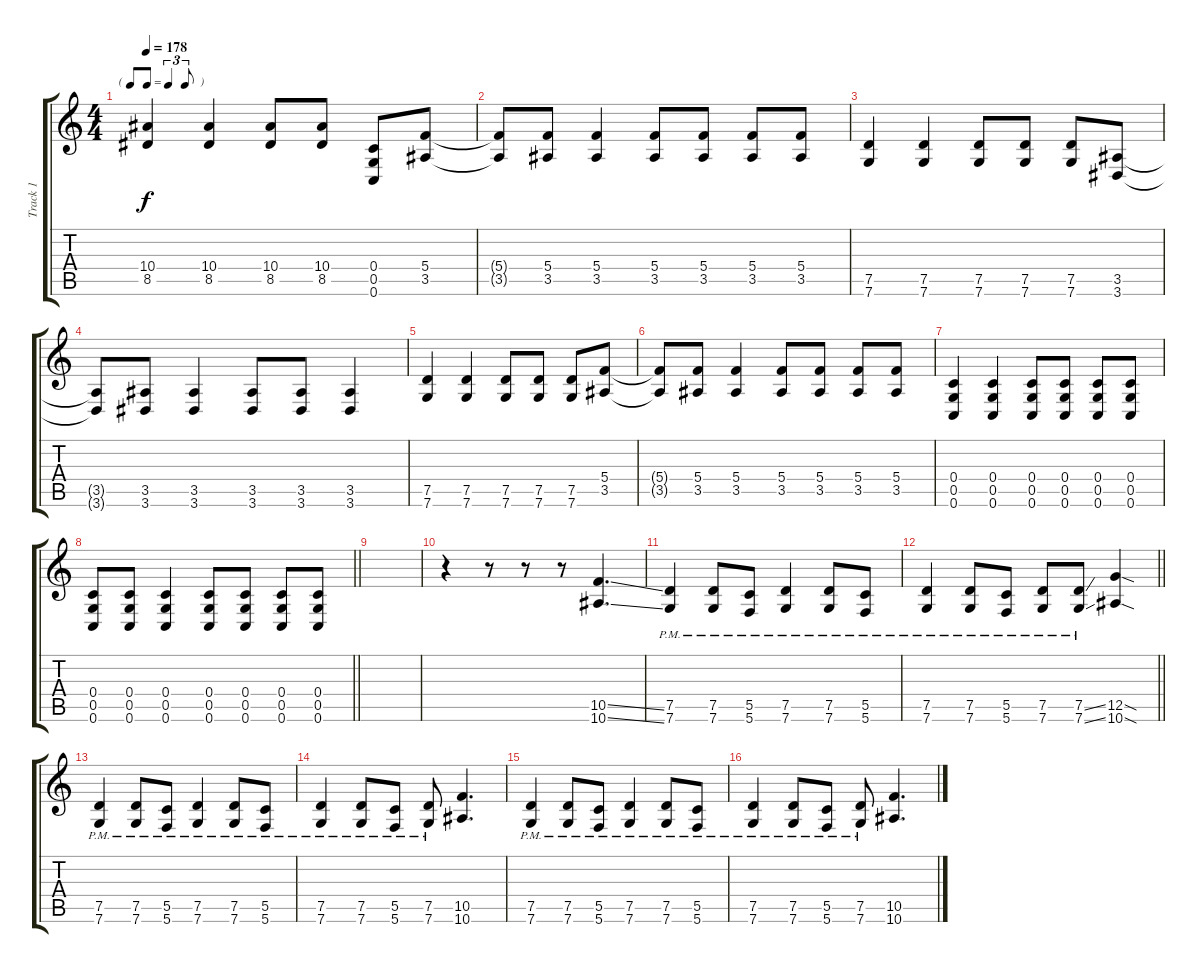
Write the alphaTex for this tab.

\track ("Track 1" "Track 1") {instrument distortionguitar}
\staff {score tabs}
\tuning (D4 A3 F3 C3 G2 C2) {hide}
\ts (4 4)
\tf triplet8th
\tempo 178
\clef g2
\ks c
(10.4 8.5).4{dy f} (10.4 8.5).4 (10.4 8.5).8 (10.4 8.5).8 (0.4 0.5 0.6).8 (5.4 3.5).8 |
(5.4{t} 3.5{t}).8 (5.4 3.5).8 (5.4 3.5).4 (5.4 3.5).8 (5.4 3.5).8 (5.4 3.5).8 (5.4 3.5).8 |
(7.5 7.6).4 (7.5 7.6).4 (7.5 7.6).8 (7.5 7.6).8 (7.5 7.6).8 (3.5 3.6).8 |
(3.5{t} 3.6{t}).8 (3.5 3.6).8 (3.5 3.6).4 (3.5 3.6).8 (3.5 3.6).8 (3.5 3.6).4 |
(7.5 7.6).4 (7.5 7.6).4 (7.5 7.6).8 (7.5 7.6).8 (7.5 7.6).8 (5.4 3.5).8 |
(5.4{t} 3.5{t}).8 (5.4 3.5).8 (5.4 3.5).4 (5.4 3.5).8 (5.4 3.5).8 (5.4 3.5).8 (5.4 3.5).8 |
(0.4 0.5 0.6).4 (0.4 0.5 0.6).4 (0.4 0.5 0.6).8 (0.4 0.5 0.6).8 (0.4 0.5 0.6).8 (0.4 0.5 0.6).8 |
\barLineRight lightlight
(0.4 0.5 0.6).8 (0.4 0.5 0.6).8 (0.4 0.5 0.6).4 (0.4 0.5 0.6).8 (0.4 0.5 0.6).8 (0.4 0.5 0.6).8 (0.4 0.5 0.6).8 |
|
r.4 r.8 r.8 r.8 (10.5{ss} 10.6{ss}).4{d} |
(7.5{pm} 7.6{pm}).4 (7.5{pm} 7.6{pm}).8 (5.5{pm} 5.6{pm}).8 (7.5{pm} 7.6{pm}).4 (7.5{pm} 7.6{pm}).8 (5.5{pm} 5.6{pm}).8 |
\barLineRight lightlight
(7.5{pm} 7.6{pm}).4 (7.5{pm} 7.6{pm}).8 (5.5{pm} 5.6{pm}).8 (7.5{pm} 7.6{pm}).8 (7.5{ss pm} 7.6{ss pm}).8 (12.5{sod} 10.6{sod}).4 |
(7.5{pm} 7.6{pm}).4 (7.5{pm} 7.6{pm}).8 (5.5{pm} 5.6{pm}).8 (7.5{pm} 7.6{pm}).4 (7.5{pm} 7.6{pm}).8 (5.5{pm} 5.6{pm}).8 |
(7.5{pm} 7.6{pm}).4 (7.5{pm} 7.6{pm}).8 (5.5{pm} 5.6{pm}).8 (7.5{pm} 7.6{pm}).8 (10.5 10.6).4{d} |
(7.5{pm} 7.6{pm}).4 (7.5{pm} 7.6{pm}).8 (5.5{pm} 5.6{pm}).8 (7.5{pm} 7.6{pm}).4 (7.5{pm} 7.6{pm}).8 (5.5{pm} 5.6{pm}).8 |
(7.5{pm} 7.6{pm}).4 (7.5{pm} 7.6{pm}).8 (5.5{pm} 5.6{pm}).8 (7.5{pm} 7.6{pm}).8 (10.5 10.6).4{d}
